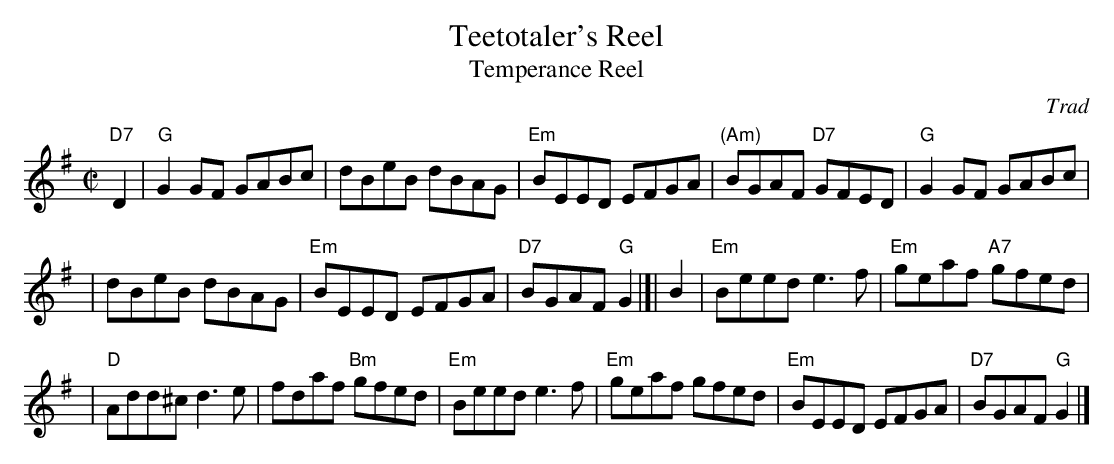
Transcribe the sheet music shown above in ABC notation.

X:1
T: Teetotaler's Reel
T: Temperance Reel
O: Trad
M: C|
L: 1/8
K: G
"D7"D2 | "G"G2GF GABc | dBeB dBAG | "Em"BEED EFGA | "(Am)"BGAF "D7"GFED | "G"G2GF GABc |
| dBeB dBAG | "Em"BEED EFGA | "D7"BGAF "G"G2 |[| B2 | "Em"Beed e3f | "Em"geaf "A7"gfed |
| "D"Add^c d3e | fdaf "Bm"gfed | "Em"Beed e3f | "Em"geaf gfed | "Em"BEED EFGA | "D7"BGAF "G"G2 |]
